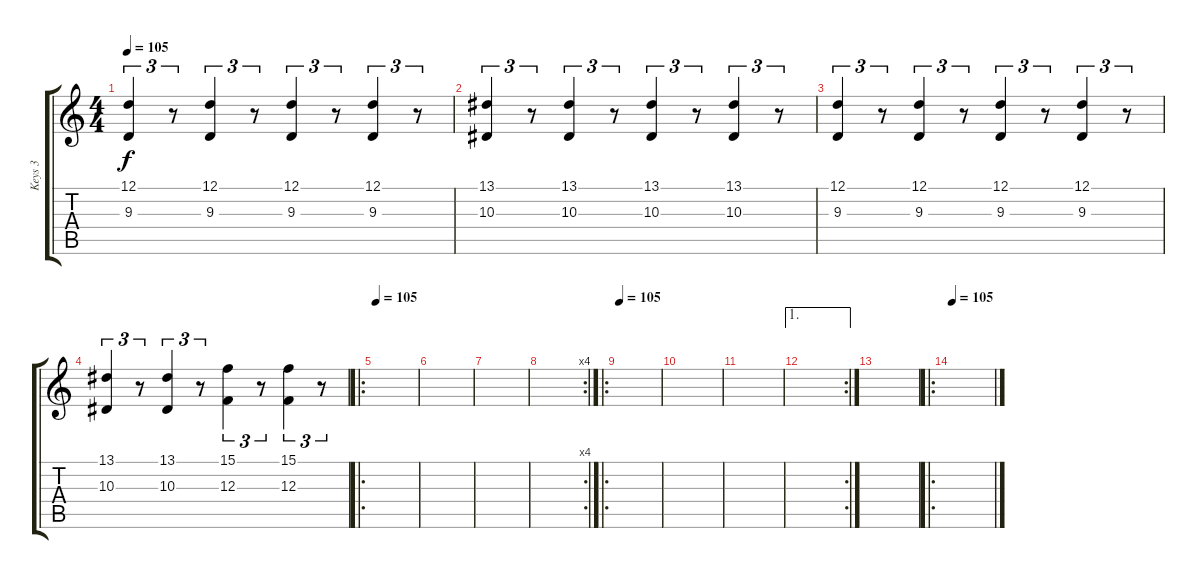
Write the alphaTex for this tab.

\track ("Keys 3" "Keys 3") {instrument synthstrings2}
\staff {score tabs}
\tuning (D4 A3 F3 C3 G2 D2) {hide}
\ts (4 4)
\tempo 105
\clef g2
\ks c
(12.1 9.3).4{tu (3 2) dy f} r.8{tu (3 2)} (12.1 9.3).4{tu (3 2)} r.8{tu (3 2)} (12.1 9.3).4{tu (3 2)} r.8{tu (3 2)} (12.1 9.3).4{tu (3 2)} r.8{tu (3 2)} |
(13.1 10.3).4{tu (3 2)} r.8{tu (3 2)} (13.1 10.3).4{tu (3 2)} r.8{tu (3 2)} (13.1 10.3).4{tu (3 2)} r.8{tu (3 2)} (13.1 10.3).4{tu (3 2)} r.8{tu (3 2)} |
(12.1 9.3).4{tu (3 2)} r.8{tu (3 2)} (12.1 9.3).4{tu (3 2)} r.8{tu (3 2)} (12.1 9.3).4{tu (3 2)} r.8{tu (3 2)} (12.1 9.3).4{tu (3 2)} r.8{tu (3 2)} |
(13.1 10.3).4{tu (3 2)} r.8{tu (3 2)} (13.1 10.3).4{tu (3 2)} r.8{tu (3 2)} (15.1 12.3).4{tu (3 2)} r.8{tu (3 2)} (15.1 12.3).4{tu (3 2)} r.8{tu (3 2)} |
\ro
\tempo 105
|
|
|
\rc 4
|
\ro
\tempo 105
|
|
|
\ae 1
\rc 2
|
|
\ro
\tempo 105
